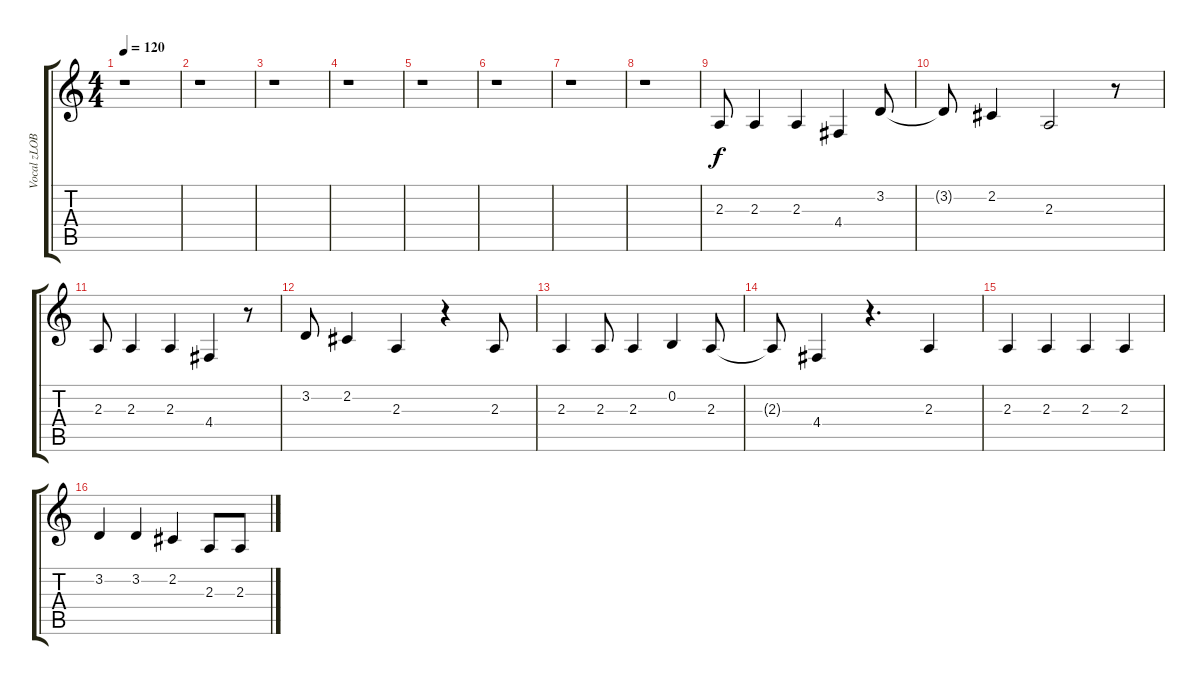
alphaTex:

\track ("Vocal zLOB" "Vocal zLOB") {instrument altosax}
\staff {score tabs}
\tuning (E4 B3 G3 D3 A2 E2) {hide}
\ts (4 4)
\tempo 120
\clef g2
\ks c
r.1{dy f} |
r.1 |
r.1 |
r.1 |
r.1 |
r.1 |
r.1 |
r.1 |
2.3.8 2.3.4 2.3.4 4.4.4 3.2.8 |
3.2{t}.8 2.2.4 2.3.2 r.8 |
2.3.8 2.3.4 2.3.4 4.4.4 r.8 |
3.2.8 2.2.4 2.3.4 r.4 2.3.8 |
2.3.4 2.3.8 2.3.4 0.2.4 2.3.8 |
2.3{t}.8 4.4.4 r.4{d} 2.3.4 |
2.3.4 2.3.4 2.3.4 2.3.4 |
3.2.4 3.2.4 2.2.4 2.3.8 2.3.8
